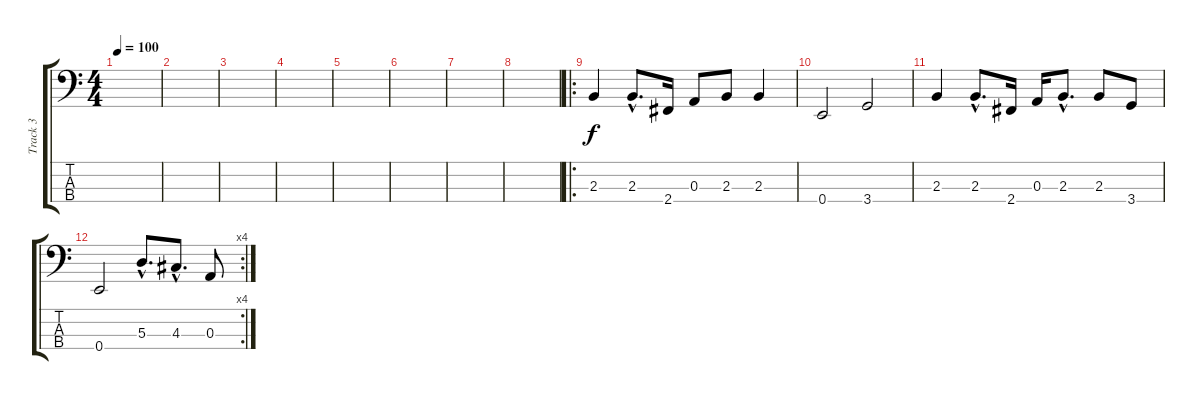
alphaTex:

\track ("Track 3" "Track 3") {instrument electricbasspick}
\staff {score tabs}
\tuning (G2 D2 A1 E1) {hide}
\ts (4 4)
\tempo 100
\clef f4
\ks c
|
|
|
|
|
|
|
|
\ro
2.3.4 2.3{hac}.8{d} 2.4.16 0.3.8 2.3.8 2.3.4 |
0.4.2 3.4.2 |
2.3.4 2.3{hac}.8{d} 2.4.16 0.3.16 2.3{hac}.8{d} 2.3.8 3.4.8 |
\rc 4
0.4.2 5.3{hac}.8{d} 4.3{hac}.8{d} 0.3.8
